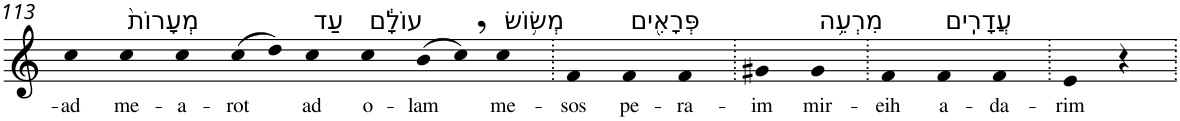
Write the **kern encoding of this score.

**kern	**text
*part1	*part1
*staff1	*staff1
*I"Piano	*
*I'Pno	*
!!LO:PB:g=z
*clefG2	*
*k[]	*
=113	=113
!	!LO:LY:b
4cc	-ad
!LO:TX:a:t=מְעָרוֹת֙	!
!	!LO:LY:b
4cc	me-
!	!LO:LY:b
4cc	-a-
!	!LO:LY:b
(8cc	-rot
8dd)	.
!LO:TX:a:t=עַד	!
!	!LO:LY:b
4cc	ad
!LO:TX:a:t=עוֹלָ֔ם	!
!	!LO:LY:b
4cc	o-
!	!LO:LY:b
(8b	-lam
8cc,)	.
!LO:TX:a:t=מְשׂ֥וֹשׂ	!
!	!LO:LY:b
4cc	me-
=114.	=114.
!	!LO:LY:b
4f	-sos
!LO:TX:a:t=פְּרָאִ֖ים	!
!	!LO:LY:b
4f	pe-
!	!LO:LY:b
4f	-ra-
=115.	=115.
!	!LO:LY:b
4g#X	-im
!LO:TX:a:t=מִרְעֵ֥ה	!
!	!LO:LY:b
4g#	mir-
=116.	=116.
!	!LO:LY:b
4f	-eih
!LO:TX:a:t=עֲדָרִֽים	!
!	!LO:LY:b
4f	a-
!	!LO:LY:b
4f	-da-
=117.	=117.
!	!LO:LY:b
4e	-rim
4r	.
=.	=.
*-	*-
